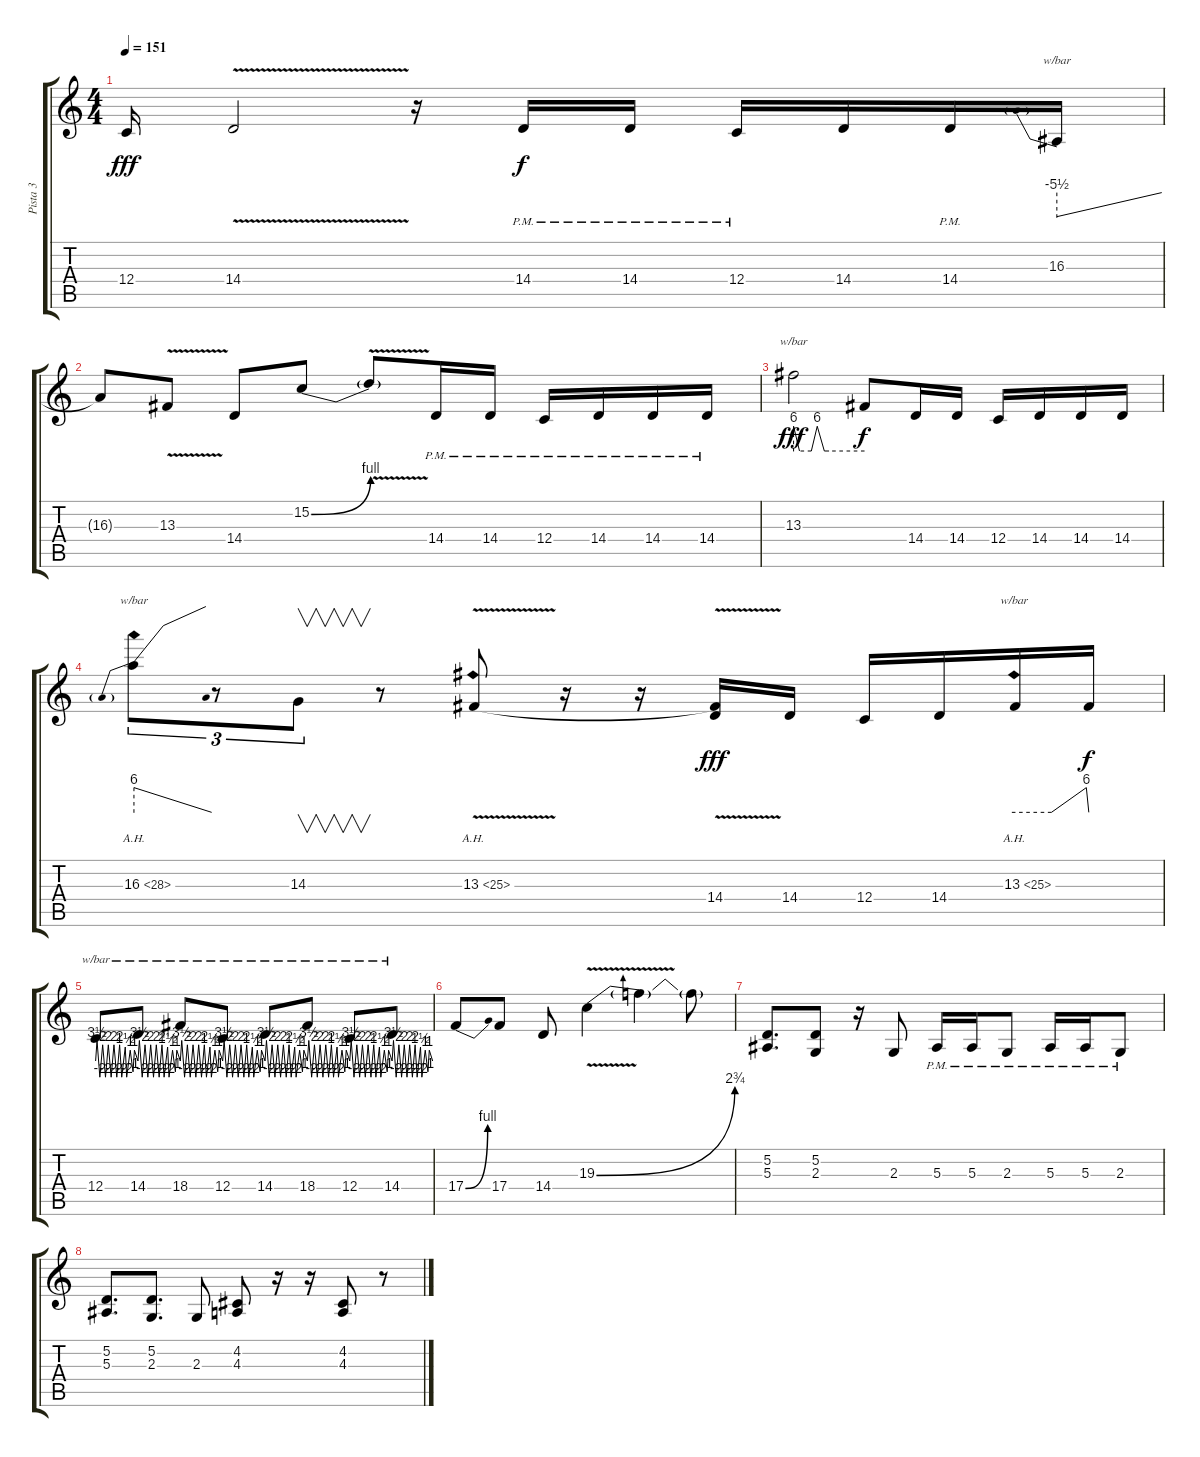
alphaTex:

\track ("Pista 3" "Pista 3") {instrument electricgrandpiano}
\staff {score tabs}
\tuning (D4 A3 F3 C3 G2 D2) {hide}
\ts (4 4)
\tempo 151
\clef g2
\ks c
12.4.16{dy fff} 14.4{v}.2 r.16 14.4{pm}.16{dy f} 14.4{pm}.16 12.4{pm}.16 14.4.16 14.4{pm}.16 16.3.16{tbe (predivedive default 0 -22 60 0)} |
16.3{t}.8 13.3{v}.8 14.4.8 15.2{be (bend 0 0 60 4)}.8 15.2{v t}.8 14.4{pm}.16 14.4{pm}.16 12.4{pm}.16 14.4{pm}.16 14.4{pm}.16 14.4{pm}.16 |
13.3.2{tbe (custom default 0 24 5 0 15 0 20 24 26 0 30 0 60 0) dy fff volume 16 instrument distortionguitar} 13.3{t}.8{dy f} 14.4.16 14.4.16 12.4.16 14.4.16 14.4.16 14.4.16 |
16.3{ah 12}.8{tu (3 2) tbe (predivedive default 0 24 60 0)} r.8{tu (3 2)} 14.3.8{v tu (3 2)} r.8 13.3{ah 12 v}.8 r.16 r.16 (13.3{t} 14.4{v}).16{dy fff} 14.4.16 12.4.16 14.4.16 13.3{ah 12}.16{tbe (custom default 0 0 30 0 58 24 60 0)} 13.3{t}.16{dy f} |
12.4.8{tbe (custom default 0 0 2 14 6 -8 10 8 14 -8 18 8 22 -8 26 8 30 -8 34 8 37 -8 42 6 44 -8 49 4 53 -4 55 4 60 0) instrument distortionguitar} 14.4.8{tbe (custom default 0 0 2 14 6 -8 10 8 14 -8 18 8 22 -8 26 8 30 -8 34 8 37 -8 42 6 44 -8 49 4 53 -4 55 4 60 0)} 18.4.8{tbe (custom default 0 0 2 14 6 -8 10 8 14 -8 18 8 22 -8 26 8 30 -8 34 8 37 -8 42 6 44 -8 49 4 53 -4 55 4 60 0)} 12.4.8{tbe (custom default 0 0 2 14 6 -8 10 8 14 -8 18 8 22 -8 26 8 30 -8 34 8 37 -8 42 6 44 -8 49 4 53 -4 55 4 60 0)} 14.4.8{tbe (custom default 0 0 2 14 6 -8 10 8 14 -8 18 8 22 -8 26 8 30 -8 34 8 37 -8 42 6 44 -8 49 4 53 -4 55 4 60 0)} 18.4.8{tbe (custom default 0 0 2 14 6 -8 10 8 14 -8 18 8 22 -8 26 8 30 -8 34 8 37 -8 42 6 44 -8 49 4 53 -4 55 4 60 0)} 12.4.8{tbe (custom default 0 0 2 14 6 -8 10 8 14 -8 18 8 22 -8 26 8 30 -8 34 8 37 -8 42 6 44 -8 49 4 53 -4 55 4 60 0)} 14.4.8{tbe (custom default 0 0 2 14 6 -8 10 8 14 -8 18 8 22 -8 26 8 30 -8 34 8 37 -8 42 6 44 -8 49 4 53 -4 55 4 60 0)} |
17.4{be (bend 0 0 60 4)}.8 17.4.8 14.4.8 19.3{be (bend 0 0 60 11) v}.4 19.3{t}.4 19.3{t}.8 |
(5.2 5.3).8{d} (5.2 2.3).8 r.16 2.3.8 5.3{pm}.16 5.3{pm}.16 2.3{pm}.8 5.3{pm}.16 5.3{pm}.16 2.3{pm}.8 |
(5.2 5.3).8{d} (5.2 2.3).8{d} 2.3.8 (4.2 4.3).8 r.16 r.16 (4.2 4.3).8 r.8
